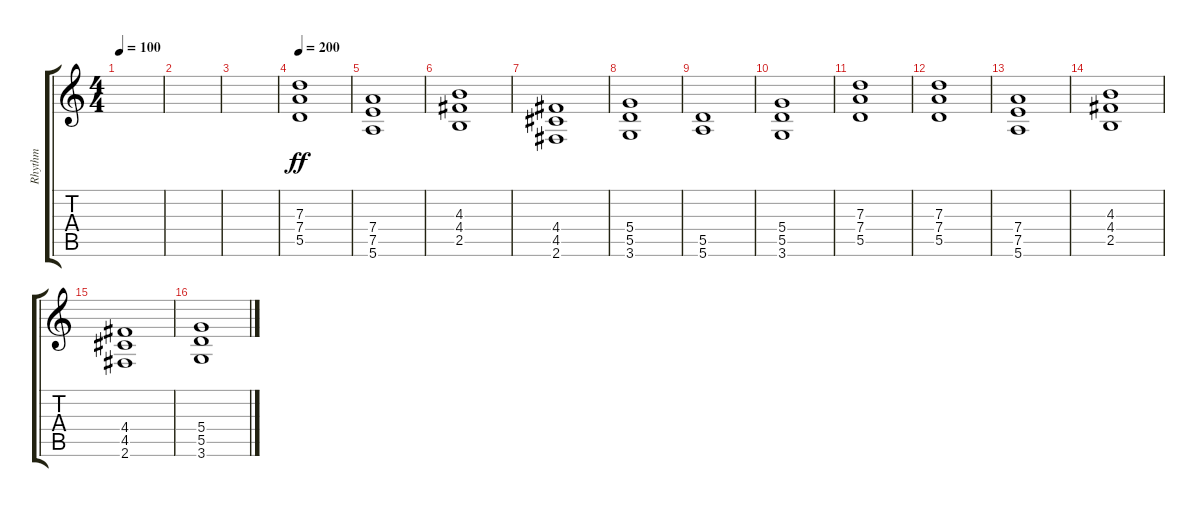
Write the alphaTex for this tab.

\track ("Rhythm" "Rhythm") {instrument distortionguitar}
\staff {score tabs}
\tuning (E4 B3 G3 D3 A2 E2) {hide}
\ts (4 4)
\tempo 100
\clef g2
\ks c
|
|
|
\tempo 200
(7.3 7.4 5.5).1{dy ff} |
(7.4 7.5 5.6).1 |
(4.3 4.4 2.5).1 |
(4.4 4.5 2.6).1 |
(5.4 5.5 3.6).1 |
(5.5 5.6).1 |
(5.4 5.5 3.6).1 |
(7.3 7.4 5.5).1 |
(7.3 7.4 5.5).1 |
(7.4 7.5 5.6).1 |
(4.3 4.4 2.5).1 |
(4.4 4.5 2.6).1 |
(5.4 5.5 3.6).1
